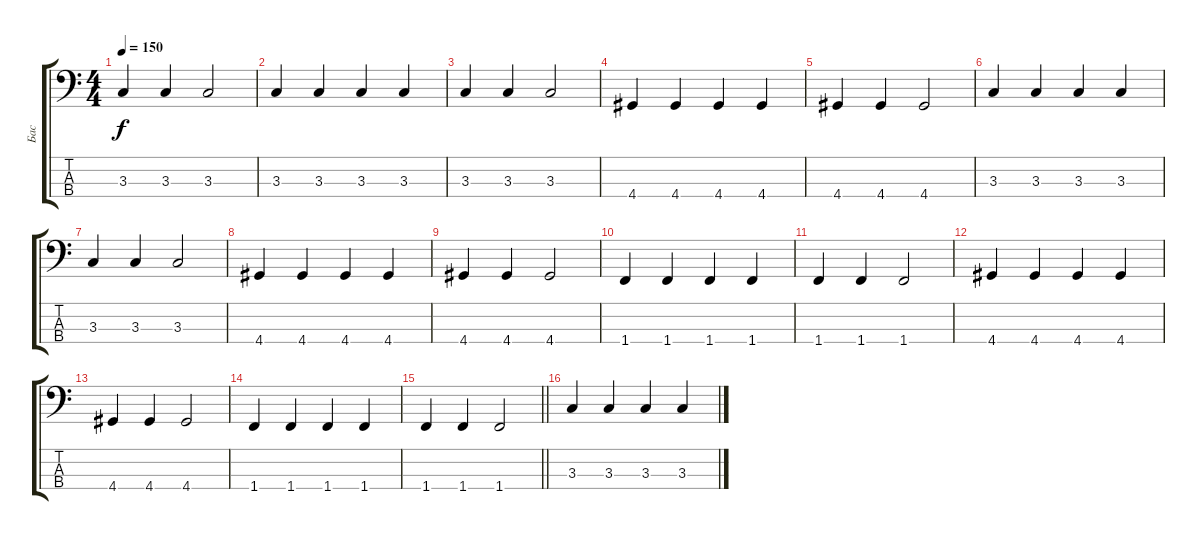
\track ("Бас" "Бас") {instrument electricbassfinger}
\staff {score tabs}
\tuning (G2 D2 A1 E1) {hide}
\ts (4 4)
\tempo 150
\clef f4
\ks c
3.3.4{dy f} 3.3.4 3.3.2 |
3.3.4 3.3.4 3.3.4 3.3.4 |
3.3.4 3.3.4 3.3.2 |
4.4.4 4.4.4 4.4.4 4.4.4 |
4.4.4 4.4.4 4.4.2 |
3.3.4 3.3.4 3.3.4 3.3.4 |
3.3.4 3.3.4 3.3.2 |
4.4.4 4.4.4 4.4.4 4.4.4 |
4.4.4 4.4.4 4.4.2 |
1.4.4 1.4.4 1.4.4 1.4.4 |
1.4.4 1.4.4 1.4.2 |
4.4.4 4.4.4 4.4.4 4.4.4 |
4.4.4 4.4.4 4.4.2 |
1.4.4 1.4.4 1.4.4 1.4.4 |
\barLineRight lightlight
1.4.4 1.4.4 1.4.2 |
3.3.4 3.3.4 3.3.4 3.3.4
